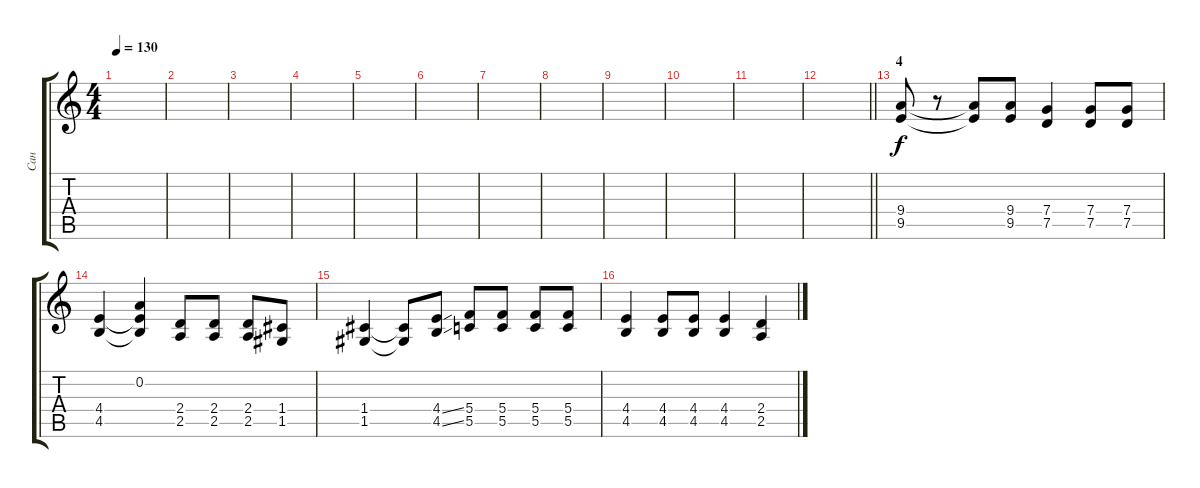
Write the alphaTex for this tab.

\track ("Сан" "Сан") {instrument distortionguitar}
\staff {score tabs}
\tuning (D4 A3 F3 C3 G2 C2) {hide}
\ts (4 4)
\tempo 130
\clef g2
\ks c
|
|
|
|
|
|
|
|
|
|
|
\barLineRight lightlight
|
\section ("" "4")
(9.4 9.5).8 r.8 (9.4{t} 9.5{t}).8 (9.4 9.5).8 (7.4 7.5).4 (7.4 7.5).8 (7.4 7.5).8 |
(4.4 4.5).4 (0.2 4.4{t} 4.5{t}).4 (2.4 2.5).8 (2.4 2.5).8 (2.4 2.5).8 (1.4 1.5).8 |
(1.4 1.5).4 (1.4{t} 1.5{t}).8 (4.4{ss} 4.5{ss}).8 (5.4 5.5).8 (5.4 5.5).8 (5.4 5.5).8 (5.4 5.5).8 |
(4.4 4.5).4 (4.4 4.5).8 (4.4 4.5).8 (4.4 4.5).4 (2.4 2.5).4
